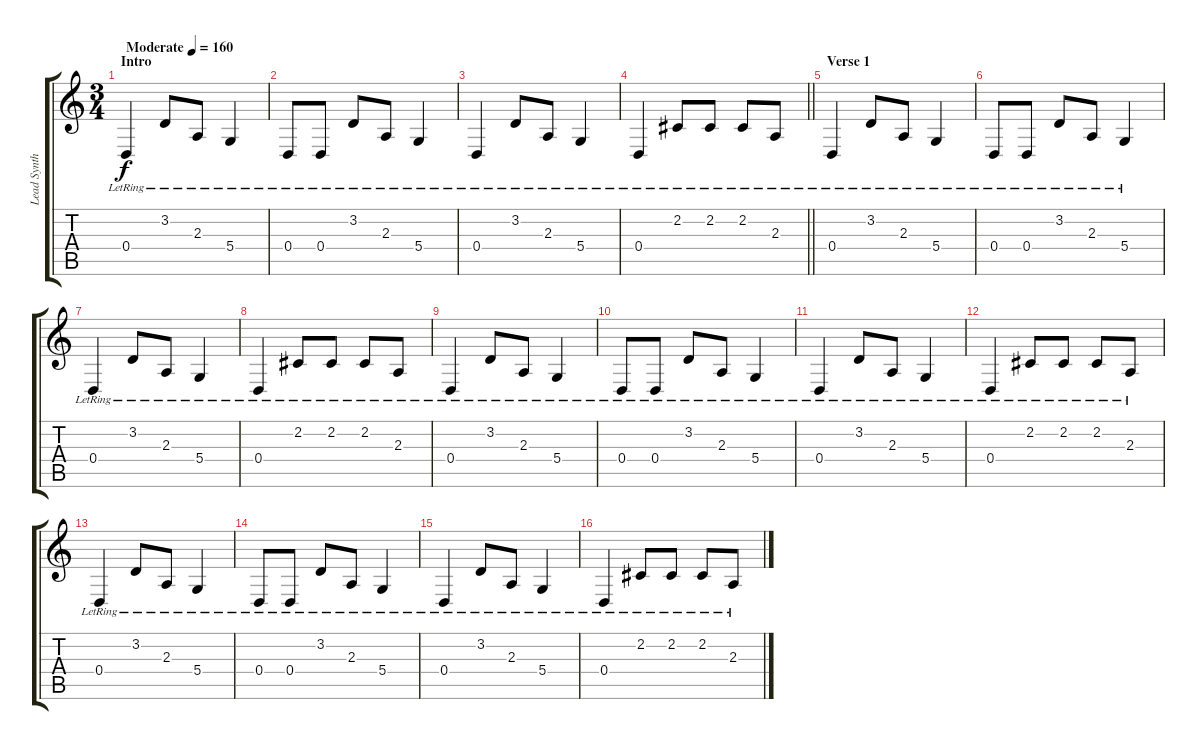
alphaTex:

\track ("Lead Synth " "Lead Synth") {instrument lead1square}
\staff {score tabs}
\tuning (E4 B3 G3 D3 A2 D2) {hide}
\ts (3 4)
\section ("" "Intro")
\tempo (160 "Moderate")
\clef g2
\ks c
0.4{lr}.4{dy f volume 8 instrument lead1square} 3.2{lr}.8 2.3{lr}.8 5.4{lr}.4 |
0.4{lr}.8 0.4{lr}.8 3.2{lr}.8 2.3{lr}.8 5.4{lr}.4 |
0.4{lr}.4 3.2{lr}.8 2.3{lr}.8 5.4{lr}.4 |
\barLineRight lightlight
0.4{lr}.4 2.2{lr}.8 2.2{lr}.8 2.2{lr}.8 2.3{lr}.8 |
\section ("" "Verse 1")
0.4{lr}.4 3.2{lr}.8 2.3{lr}.8 5.4{lr}.4 |
0.4{lr}.8 0.4{lr}.8 3.2{lr}.8 2.3{lr}.8 5.4{lr}.4 |
0.4{lr}.4 3.2{lr}.8 2.3{lr}.8 5.4{lr}.4 |
0.4{lr}.4 2.2{lr}.8 2.2{lr}.8 2.2{lr}.8 2.3{lr}.8 |
0.4{lr}.4 3.2{lr}.8 2.3{lr}.8 5.4{lr}.4 |
0.4{lr}.8 0.4{lr}.8 3.2{lr}.8 2.3{lr}.8 5.4{lr}.4 |
0.4{lr}.4 3.2{lr}.8 2.3{lr}.8 5.4{lr}.4 |
0.4{lr}.4 2.2{lr}.8 2.2{lr}.8 2.2{lr}.8 2.3{lr}.8 |
0.4{lr}.4 3.2{lr}.8 2.3{lr}.8 5.4{lr}.4 |
0.4{lr}.8 0.4{lr}.8 3.2{lr}.8 2.3{lr}.8 5.4{lr}.4 |
0.4{lr}.4 3.2{lr}.8 2.3{lr}.8 5.4{lr}.4 |
0.4{lr}.4 2.2{lr}.8 2.2{lr}.8 2.2{lr}.8 2.3{lr}.8
